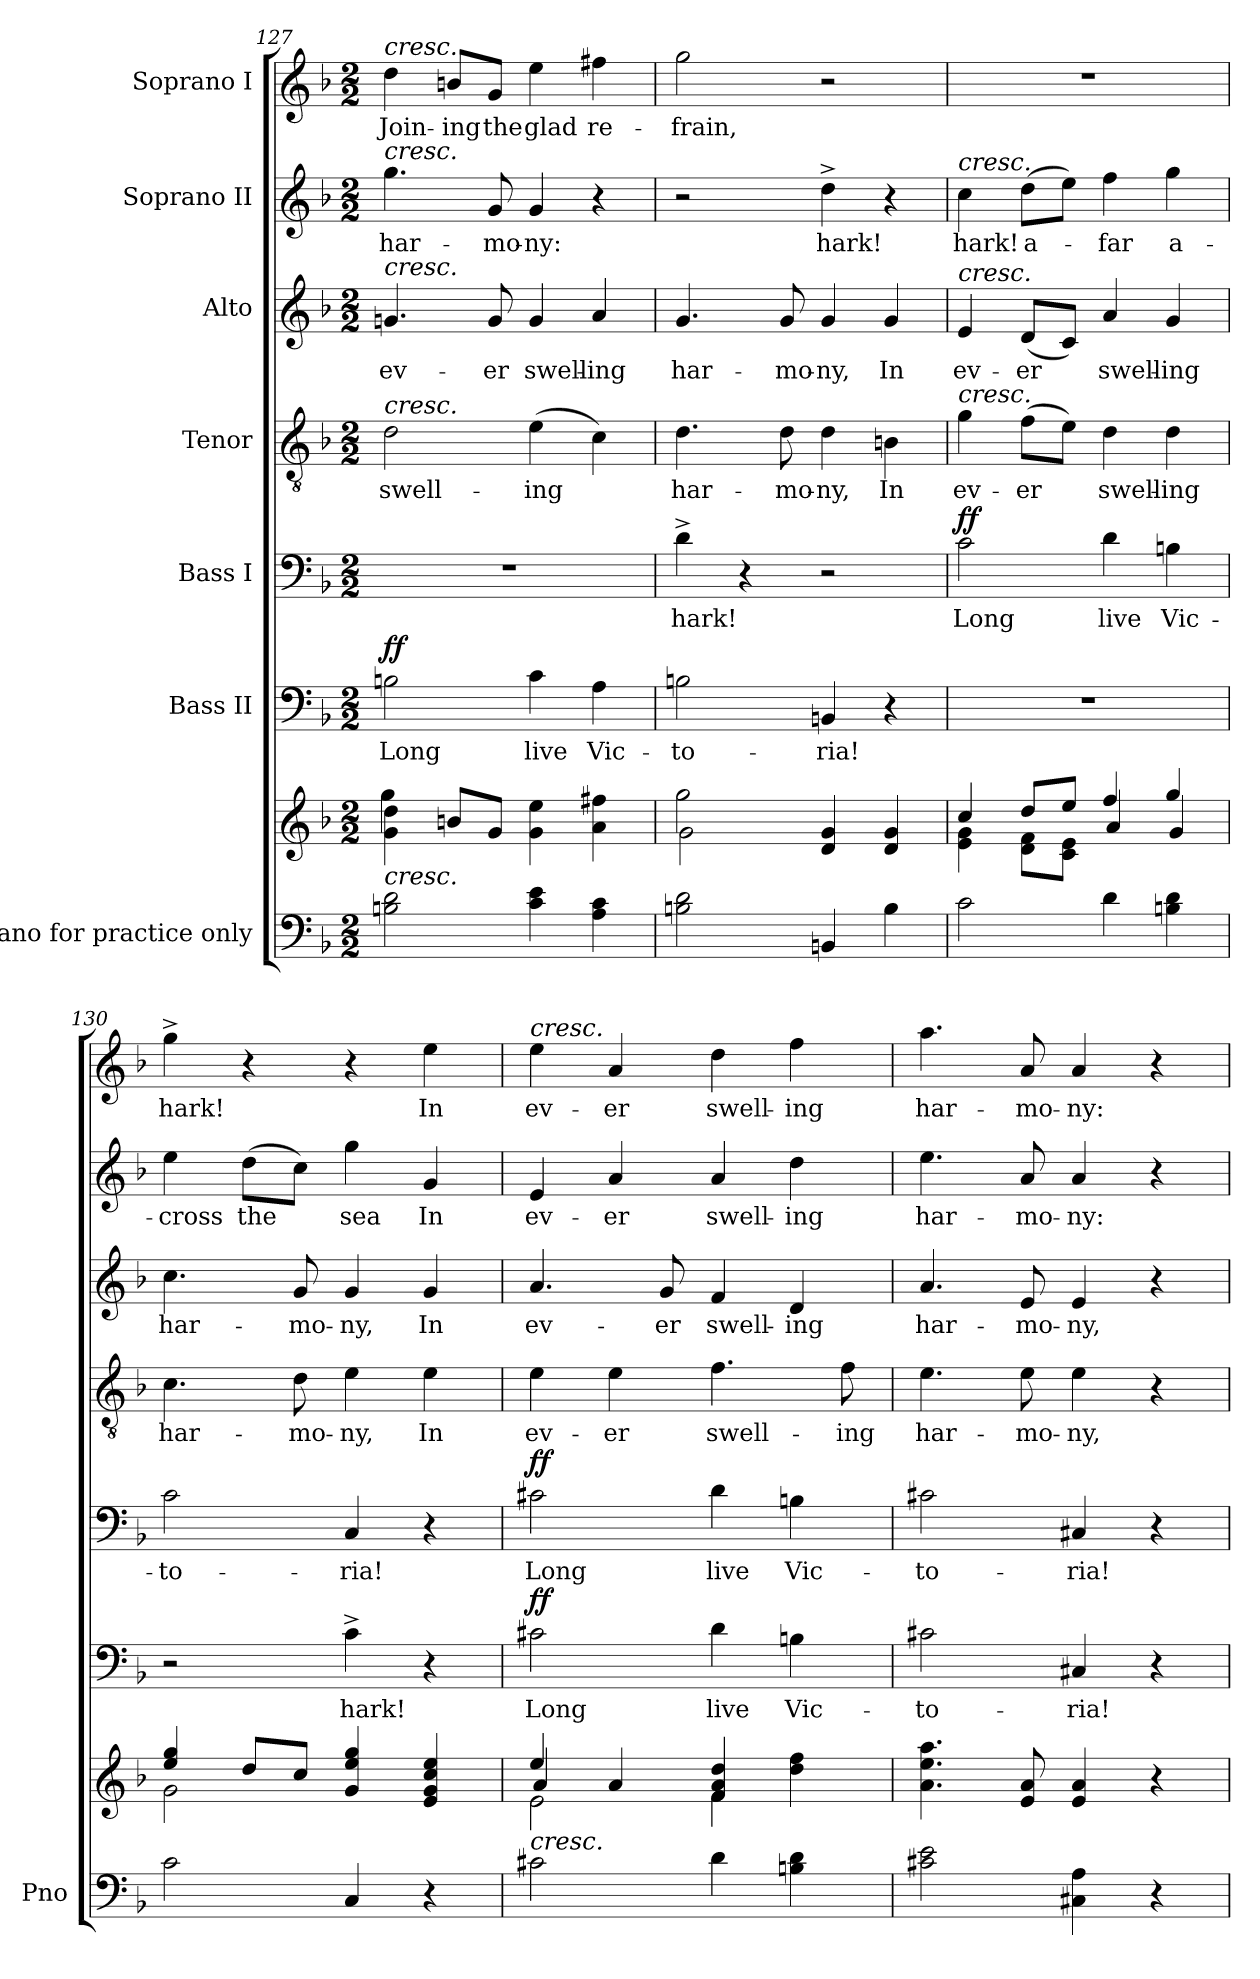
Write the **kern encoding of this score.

**kern	**kern	**kern	**text	**dynam	**kern	**text	**dynam	**kern	**text	**kern	**text	**kern	**text	**kern	**text
*part7	*part7	*part6	*part6	*part6	*part5	*part5	*part5	*part4	*part4	*part3	*part3	*part2	*part2	*part1	*part1
*staff8	*staff7	*staff6	*staff6	*staff6	*staff5	*staff5	*staff5	*staff4	*staff4	*staff3	*staff3	*staff2	*staff2	*staff1	*staff1
*I"Piano for practice only	*	*I"Bass II	*	*	*I"Bass I	*	*	*I"Tenor	*	*I"Alto	*	*I"Soprano II	*	*I"Soprano I	*
*I'Pno	*	*	*	*	*	*	*	*	*	*	*	*	*	*	*
*clefF4	*clefG2	*clefF4	*	*	*clefF4	*	*	*clefGv2	*	*clefG2	*	*clefG2	*	*clefG2	*
*k[b-]	*k[b-]	*k[b-]	*	*	*k[b-]	*	*	*k[b-]	*	*k[b-]	*	*k[b-]	*	*k[b-]	*
*M2/2	*M2/2	*M2/2	*	*	*M2/2	*	*	*M2/2	*	*M2/2	*	*M2/2	*	*M2/2	*
=127	=127	=127	=127	=127	=127	=127	=127	=127	=127	=127	=127	=127	=127	=127	=127
*	*^	*	*	*	*	*	*	*	*	*	*	*	*	*	*
!	!	!	!	!	!	!	!	!	!	!	!	!	!	!	!LO:TX:a:i:t=cresc.	!
!	!	!	!	!	!	!	!	!	!	!	!	!	!LO:TX:a:i:t=cresc.	!	!	!
!	!	!	!	!	!	!	!	!	!	!	!LO:TX:a:i:t=cresc.	!	!	!	!	!
!	!	!	!	!	!	!	!	!	!LO:TX:a:i:t=cresc.	!	!	!	!	!	!	!
!	!LO:TX:b:i:t=cresc.	!	!	!	!	!	!	!	!	!	!	!	!	!	!	!
!	!	!	!	!	!LO:DY:a	!	!	!	!	!	!	!	!	!	!	!
2Bn\ 2d\	4g\ 4dd\	4gg\	2Bn\	Long	ff	1r	.	.	2d\	swell-	4.gn/	ev-	4.gg\	har-	4dd\	Join-
.	8bn/L	2.ryy	.	.	.	.	.	.	.	.	.	.	.	.	8bn/L	-ing
.	8g/J	.	.	.	.	.	.	.	.	.	8g/	-er	8g/	-mo-	8g/J	the
4c\ 4e\	4g\ 4ee\	.	4c\	live	.	.	.	.	(4e\	-ing	4g/	swell-	4g/	-ny:	4ee\	glad
4A\ 4c\	4a\ 4ff#X\	.	4A\	Vic-	.	.	.	.	4c\)	.	4a/	-ing	4r	.	4ff#X\	re-
=128	=128	=128	=128	=128	=128	=128	=128	=128	=128	=128	=128	=128	=128	=128	=128	=128
2Bn\ 2d\	2gg\	2g\	2Bn\	-to-	.	4d^\	hark!	.	4.d\	har-	4.g/	har-	2r	.	2gg\	-frain,
.	.	.	.	.	.	4r	.	.	.	.	.	.	.	.	.	.
.	.	.	.	.	.	.	.	.	8d\	-mo-	8g/	-mo-	.	.	.	.
4BBn/	4d/ 4g/	2ryy	4BBn/	-ria!	.	2r	.	.	4d\	-ny,	4g/	-ny,	4dd^\	hark!	2r	.
4B\	4d/ 4g/	.	4r	.	.	.	.	.	4Bn\	In	4g/	In	4r	.	.	.
=129	=129	=129	=129	=129	=129	=129	=129	=129	=129	=129	=129	=129	=129	=129	=129	=129
!	!	!	!	!	!	!	!	!	!	!	!	!	!LO:TX:a:i:t=cresc.	!	!	!
!	!	!	!	!	!	!	!	!	!	!	!LO:TX:a:i:t=cresc.	!	!	!	!	!
!	!	!	!	!	!	!	!	!	!LO:TX:a:i:t=cresc.	!	!	!	!	!	!	!
!	!	!	!	!	!	!	!	!LO:DY:a	!	!	!	!	!	!	!	!
2c\	4cc/	4e\ 4g\	1r	.	.	2c\	Long	ff	4g\	ev-	4e/	ev-	4cc\	hark!	1r	.
.	8dd/L	8d\ 8f\L	.	.	.	.	.	.	(8f\L	-er	(8d/L	-er	(8dd\L	a-	.	.
.	8ee/J	8c\ 8e\J	.	.	.	.	.	.	8e\J)	.	8c/J)	.	8ee\J)	.	.	.
4d\	4ff/	4a/	.	.	.	4d\	live	.	4d\	swell-	4a/	swell-	4ff\	-far	.	.
4Bn\ 4d\	4gg/	4g/	.	.	.	4Bn\	Vic-	.	4d\	-ing	4g/	-ing	4gg\	a-	.	.
=130	=130	=130	=130	=130	=130	=130	=130	=130	=130	=130	=130	=130	=130	=130	=130	=130
2c\	4ee/ 4gg/	2g\	2r	.	.	2c\	-to-	.	4.c\	har-	4.cc\	har-	4ee\	-cross	4gg^\	hark!
.	8dd/L	.	.	.	.	.	.	.	.	.	.	.	(8dd\L	the	4r	.
.	8cc/J	.	.	.	.	.	.	.	8d\	-mo-	8g/	-mo-	8cc\J)	.	.	.
4C/	4g/ 4ee/ 4gg/	2ryy	4c^\	hark!	.	4C/	-ria!	.	4e\	-ny,	4g/	-ny,	4gg\	sea	4r	.
4r	4e/ 4g/ 4cc/ 4ee/	.	4r	.	.	4r	.	.	4e\	In	4g/	In	4g/	In	4ee\	In
=131	=131	=131	=131	=131	=131	=131	=131	=131	=131	=131	=131	=131	=131	=131	=131	=131
*	*	*^	*	*	*	*	*	*	*	*	*	*	*	*	*	*
!	!	!	!	!	!	!	!	!	!	!	!	!	!	!	!	!LO:TX:a:i:t=cresc.	!
!	!LO:TX:b:i:t=cresc.	!	!	!	!	!	!	!	!	!	!	!	!	!	!	!	!
!	!	!	!	!	!	!LO:DY:a	!	!	!LO:DY:a	!	!	!	!	!	!	!	!
2c#X\	4ee/	2e\	4a/	2c#X\	Long	ff	2c#X\	Long	ff	4e\	ev-	4.a/	ev-	4e/	ev-	4ee\	ev-
.	4a/	.	2.ryy	.	.	.	.	.	.	4e\	-er	.	.	4a/	-er	4a/	-er
.	.	.	.	.	.	.	.	.	.	.	.	8g/	-er	.	.	.	.
4d\	4f/ 4a/ 4dd/	4f\	.	4d\	live	.	4d\	live	.	4.f\	swell-	4f/	swell-	4a/	swell-	4dd\	swell-
4Bn\ 4d\	4dd\ 4ff\	4ryy	.	4Bn\	Vic-	.	4Bn\	Vic-	.	.	.	4d/	-ing	4dd\	-ing	4ff\	-ing
.	.	.	.	.	.	.	.	.	.	8f\	-ing	.	.	.	.	.	.
*	*v	*v	*v	*	*	*	*	*	*	*	*	*	*	*	*	*	*
=132	=132	=132	=132	=132	=132	=132	=132	=132	=132	=132	=132	=132	=132	=132	=132
2c#X\ 2e\	4.a\ 4.ee\ 4.aa\	2c#X\	-to-	.	2c#X\	-to-	.	4.e\	har-	4.a/	har-	4.ee\	har-	4.aa\	har-
.	8e/ 8a/	.	.	.	.	.	.	8e\	-mo-	8e/	-mo-	8a/	-mo-	8a/	-mo-
4C#X\ 4A\	4e/ 4a/	4C#X/	-ria!	.	4C#X/	-ria!	.	4e\	-ny,	4e/	-ny,	4a/	-ny:	4a/	-ny:
4r	4r	4r	.	.	4r	.	.	4r	.	4r	.	4r	.	4r	.
=	=	=	=	=	=	=	=	=	=	=	=	=	=	=	=
*-	*-	*-	*-	*-	*-	*-	*-	*-	*-	*-	*-	*-	*-	*-	*-
